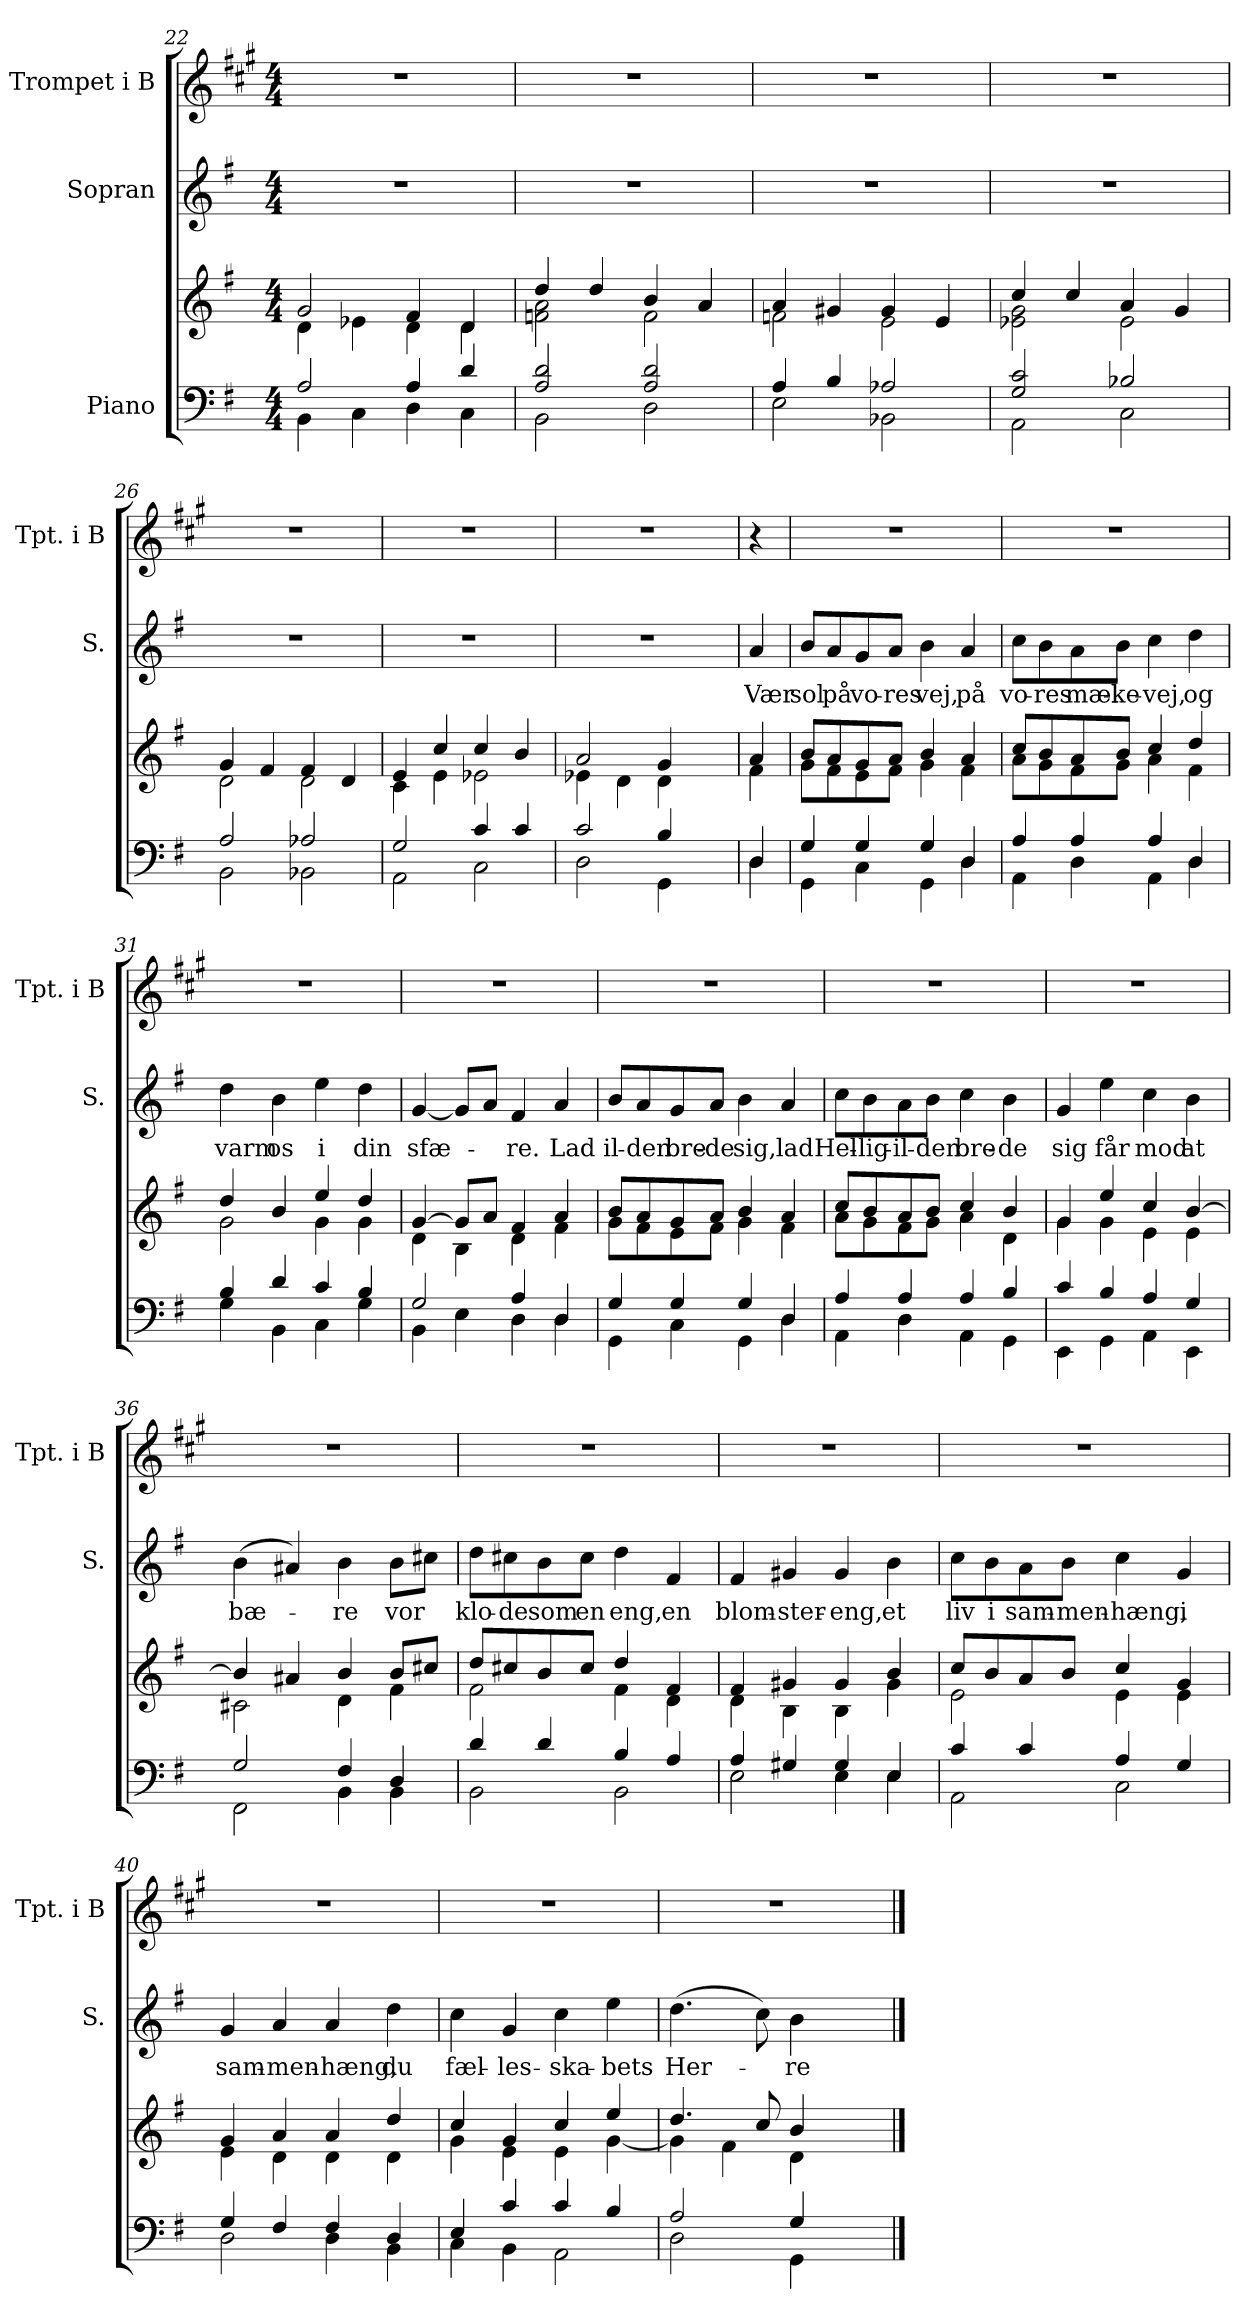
**kern	**kern	**kern	**text	**kern
*part3	*part3	*part2	*part2	*part1
*staff4	*staff3	*staff2	*staff2	*staff1
*I"Piano	*	*I"Sopran	*	*I"Trompet  i B
*	*	*I'S.	*	*I'Tpt. i B
*clefF4	*clefG2	*clefG2	*	*clefG2
*	*	*	*	*ITrd1c2
*k[f#]	*k[f#]	*k[f#]	*	*k[f#]
*M4/4	*M4/4	*M4/4	*	*M4/4
=22	=22	=22	=22	=22
*^	*^	*	*	*
2A/	4BB\	2g/	4d\	1r	.	1r
.	4C\	.	4e-X\	.	.	.
4A/	4D\	4f#/	4d\	.	.	.
4d/	4C\	4d/	4d\	.	.	.
=23	=23	=23	=23	=23	=23	=23
2A/ 2d/	2BB\	4dd/	2fn\ 2a\	1r	.	1r
.	.	4dd/	.	.	.	.
2A/ 2d/	2D\	4b/	2f\	.	.	.
.	.	4a/	.	.	.	.
=24	=24	=24	=24	=24	=24	=24
4A/	2E\	4a/	2fn\	1r	.	1r
4B/	.	4g#X/	.	.	.	.
2A-X/	2BB-X\	4g#/	2e\	.	.	.
.	.	4e/	.	.	.	.
=25	=25	=25	=25	=25	=25	=25
2G/ 2c/	2AA\	4cc/	2e-X\ 2g\	1r	.	1r
.	.	4cc/	.	.	.	.
2B-X/	2C\	4a/	2e-\	.	.	.
.	.	4g/	.	.	.	.
=26	=26	=26	=26	=26	=26	=26
2A/	2BB\	4g/	2d\	1r	.	1r
.	.	4f#/	.	.	.	.
2A-X/	2BB-X\	4f#/	2d\	.	.	.
.	.	4d/	.	.	.	.
!!LO:LB:g=z
=27	=27	=27	=27	=27	=27	=27
2G/	2AA\	4e/	4c\	1r	.	1r
.	.	4cc/	4e\	.	.	.
4c/	2C\	4cc/	2e-X\	.	.	.
4c/	.	4b/	.	.	.	.
=28	=28	=28	=28	=28	=28	=28
2c/	2D\	2a/	4e-X\	1r	.	1r
.	.	.	4d\	.	.	.
4B/	4GG\	4g/	4d\	.	.	.
4ryy	4ryy	4ryy	4ryy	.	.	.
!!LO:PB:g=z
=28X2	=28X2	=28X2	=28X2	=28X2	=28X2	=28X2
!	!	!	!	!	!LO:LY:b	!
4D/	4D\	4a/	4f#\	4a/	Vær	4r
=29	=29	=29	=29	=29	=29	=29
!	!	!	!	!	!LO:LY:b	!
4G/	4GG\	8b/L	8g\L	8b/L	sol	1r
!	!	!	!	!	!LO:LY:b	!
.	.	8a/	8f#\	8a/	på	.
!	!	!	!	!	!LO:LY:b	!
4G/	4C\	8g/	8e\	8g/	vo-	.
!	!	!	!	!	!LO:LY:b	!
.	.	8a/J	8f#\J	8a/J	-res	.
!	!	!	!	!	!LO:LY:b	!
4G/	4GG\	4b/	4g\	4b\	vej,	.
!	!	!	!	!	!LO:LY:b	!
4D/	4D\	4a/	4f#\	4a/	på	.
=30	=30	=30	=30	=30	=30	=30
!	!	!	!	!	!LO:LY:b	!
4A/	4AA\	8cc/L	8a\L	8cc\L	vo-	1r
!	!	!	!	!	!LO:LY:b	!
.	.	8b/	8g\	8b\	-res	.
!	!	!	!	!	!LO:LY:b	!
4A/	4D\	8a/	8f#\	8a\	mæl-	.
!	!	!	!	!	!LO:LY:b	!
.	.	8b/J	8g\J	8b\J	-ke-	.
!	!	!	!	!	!LO:LY:b	!
4A/	4AA\	4cc/	4a\	4cc\	-vej,	.
!	!	!	!	!	!LO:LY:b	!
4D/	4D\	4dd/	4f#\	4dd\	og	.
=31	=31	=31	=31	=31	=31	=31
!	!	!	!	!	!LO:LY:b	!
4B/	4G\	4dd/	2g\	4dd\	varm	1r
!	!	!	!	!	!LO:LY:b	!
4d/	4BB\	4b/	.	4b\	os	.
!	!	!	!	!	!LO:LY:b	!
4c/	4C\	4ee/	4g\	4ee\	i	.
!	!	!	!	!	!LO:LY:b	!
4B/	4G\	4dd/	4g\	4dd\	din	.
=32	=32	=32	=32	=32	=32	=32
!	!	!	!	!	!LO:LY:b	!
2G/	4BB\	[4g/	4d\	[4g/	sfæ-	1r
.	4E\	8g/L]	4B\	8g/L]	.	.
.	.	8a/J	.	8a/J	.	.
!	!	!	!	!	!LO:LY:b	!
4A/	4D\	4f#/	4d\	4f#/	-re.	.
!	!	!	!	!	!LO:LY:b	!
4D/	4D\	4a/	4f#\	4a/	Lad	.
!!LO:LB:g=z
=33	=33	=33	=33	=33	=33	=33
!	!	!	!	!	!LO:LY:b	!
4G/	4GG\	8b/L	8g\L	8b/L	il-	1r
!	!	!	!	!	!LO:LY:b	!
.	.	8a/	8f#\	8a/	-den	.
!	!	!	!	!	!LO:LY:b	!
4G/	4C\	8g/	8e\	8g/	bre-	.
!	!	!	!	!	!LO:LY:b	!
.	.	8a/J	8f#\J	8a/J	-de	.
!	!	!	!	!	!LO:LY:b	!
4G/	4GG\	4b/	4g\	4b\	sig,	.
!	!	!	!	!	!LO:LY:b	!
4D/	4D\	4a/	4f#\	4a/	lad	.
=34	=34	=34	=34	=34	=34	=34
!	!	!	!	!	!LO:LY:b	!
4A/	4AA\	8cc/L	8a\L	8cc\L	Hel-	1r
!	!	!	!	!	!LO:LY:b	!
.	.	8b/	8g\	8b\	-lig-	.
!	!	!	!	!	!LO:LY:b	!
4A/	4D\	8a/	8f#\	8a\	-il-	.
!	!	!	!	!	!LO:LY:b	!
.	.	8b/J	8g\J	8b\J	-den	.
!	!	!	!	!	!LO:LY:b	!
4A/	4AA\	4cc/	4a\	4cc\	bre-	.
!	!	!	!	!	!LO:LY:b	!
4B/	4GG\	4b/	4d\	4b\	-de	.
=35	=35	=35	=35	=35	=35	=35
!	!	!	!	!	!LO:LY:b	!
4c/	4EE\	4g/	4g\	4g/	sig	1r
!	!	!	!	!	!LO:LY:b	!
4B/	4GG\	4ee/	4g\	4ee\	får	.
!	!	!	!	!	!LO:LY:b	!
4A/	4AA\	4cc/	4e\	4cc\	mod	.
!	!	!	!	!	!LO:LY:b	!
4G/	4EE\	[4b/	4e\	4b\	at	.
=36	=36	=36	=36	=36	=36	=36
!	!	!	!	!	!LO:LY:b	!
2G/	2FF#\	4b/]	2c#X\	(4b\	bæ-	1r
.	.	4a#X/	.	4a#X/)	.	.
!	!	!	!	!	!LO:LY:b	!
4F#/	4BB\	4b/	4d\	4b\	-re	.
!	!	!	!	!	!LO:LY:b	!
4D/	4BB\	8b/L	4f#\	8b\L	vor	.
.	.	8cc#X/J	.	8cc#X\J	.	.
!!LO:LB:g=z
=37	=37	=37	=37	=37	=37	=37
!	!	!	!	!	!LO:LY:b	!
4d/	2BB\	8dd/L	2f#\	8dd\L	klo-	1r
!	!	!	!	!	!LO:LY:b	!
.	.	8cc#X/	.	8cc#X\	-de	.
!	!	!	!	!	!LO:LY:b	!
4d/	.	8b/	.	8b\	som	.
!	!	!	!	!	!LO:LY:b	!
.	.	8cc#/J	.	8cc#\J	en	.
!	!	!	!	!	!LO:LY:b	!
4B/	2BB\	4dd/	4f#\	4dd\	eng,	.
!	!	!	!	!	!LO:LY:b	!
4A/	.	4f#/	4d\	4f#/	en	.
=38	=38	=38	=38	=38	=38	=38
!	!	!	!	!	!LO:LY:b	!
4A/	2E\	4f#/	4d\	4f#/	blom-	1r
!	!	!	!	!	!LO:LY:b	!
4G#X/	.	4g#X/	4B\	4g#X/	-ster-	.
!	!	!	!	!	!LO:LY:b	!
4G#/	4E\	4g#/	4B\	4g#/	-eng,	.
!	!	!	!	!	!LO:LY:b	!
4E/	4E\	4b/	4g#\	4b\	et	.
=39	=39	=39	=39	=39	=39	=39
!	!	!	!	!	!LO:LY:b	!
4c/	2AA\	8cc/L	2e\	8cc\L	liv	1r
!	!	!	!	!	!LO:LY:b	!
.	.	8b/	.	8b\	i	.
!	!	!	!	!	!LO:LY:b	!
4c/	.	8a/	.	8a\	sam-	.
!	!	!	!	!	!LO:LY:b	!
.	.	8b/J	.	8b\J	-men-	.
!	!	!	!	!	!LO:LY:b	!
4A/	2C\	4cc/	4e\	4cc\	-hæng,	.
!	!	!	!	!	!LO:LY:b	!
4G/	.	4g/	4e\	4g/	i	.
=40	=40	=40	=40	=40	=40	=40
!	!	!	!	!	!LO:LY:b	!
4G/	2D\	4g/	4e\	4g/	sam-	1r
!	!	!	!	!	!LO:LY:b	!
4F#/	.	4a/	4d\	4a/	-men-	.
!	!	!	!	!	!LO:LY:b	!
4F#/	4D\	4a/	4d\	4a/	-hæng,	.
!	!	!	!	!	!LO:LY:b	!
4D/	4BB\	4dd/	4d\	4dd\	du	.
!!LO:PB:g=z
=41	=41	=41	=41	=41	=41	=41
!	!	!	!	!	!LO:LY:b	!
4E/	4C\	4cc/	4g\	4cc\	fæl-	1r
!	!	!	!	!	!LO:LY:b	!
4c/	4BB\	4g/	4e\	4g/	-les-	.
!	!	!	!	!	!LO:LY:b	!
4c/	2AA\	4cc/	4e\	4cc\	-ska-	.
!	!	!	!	!	!LO:LY:b	!
4B/	.	4ee/	[4g\	4ee\	-bets	.
=42	=42	=42	=42	=42	=42	=42
!	!	!	!	!	!LO:LY:b	!
2A/	2D\	4.dd/	4g\]	(4.dd\	Her-	1r
.	.	.	4f#\	.	.	.
.	.	8cc/	.	8cc\)	.	.
!	!	!	!	!	!LO:LY:b	!
4G/	4GG\	4b/	4d\	4b\	-re	.
4ryy	4ryy	4ryy	4ryy	4ryy	.	.
*v	*v	*	*	*	*	*
*	*v	*v	*	*	*
==	==	==	==	==
*-	*-	*-	*-	*-
